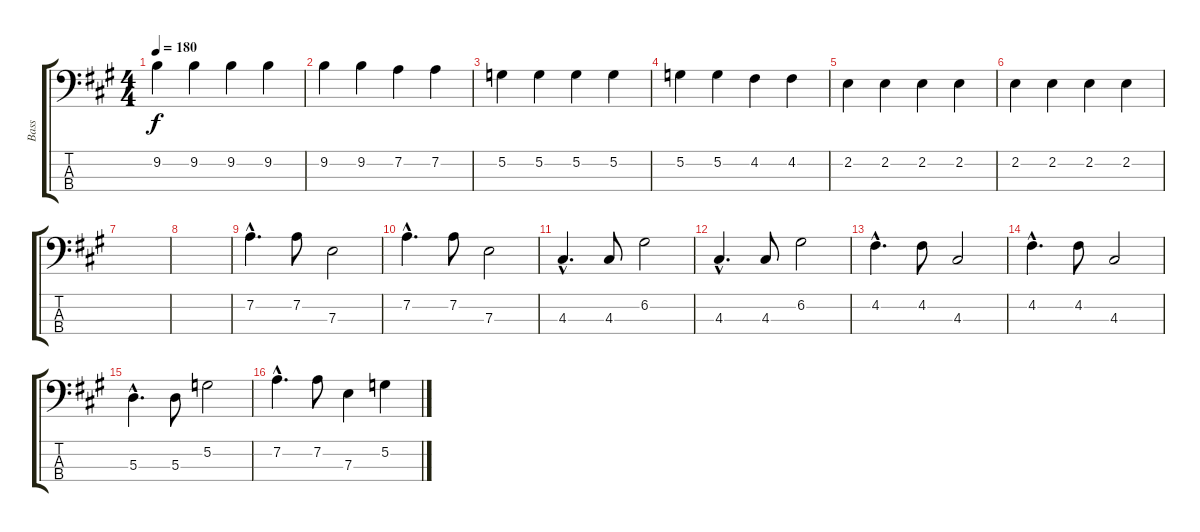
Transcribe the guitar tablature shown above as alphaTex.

\track ("Bass" "Bass") {instrument electricbassfinger}
\staff {score tabs}
\tuning (G2 D2 A1 E1) {hide}
\ts (4 4)
\tempo 180
\clef f4
\ks a
9.2.4{dy f instrument electricbassfinger} 9.2.4 9.2.4 9.2.4 |
9.2.4 9.2.4 7.2.4 7.2.4 |
5.2.4 5.2.4 5.2.4 5.2.4 |
5.2.4 5.2.4 4.2.4 4.2.4 |
2.2.4 2.2.4 2.2.4 2.2.4 |
2.2.4 2.2.4 2.2.4 2.2.4 |
|
|
7.2{hac}.4{d} 7.2.8 7.3.2 |
7.2{hac}.4{d} 7.2.8 7.3.2 |
4.3{hac}.4{d} 4.3.8 6.2.2 |
4.3{hac}.4{d} 4.3.8 6.2.2 |
4.2{hac}.4{d} 4.2.8 4.3.2 |
4.2{hac}.4{d} 4.2.8 4.3.2 |
5.3{hac}.4{d} 5.3.8 5.2.2 |
7.2{hac}.4{d} 7.2.8 7.3.4 5.2.4
